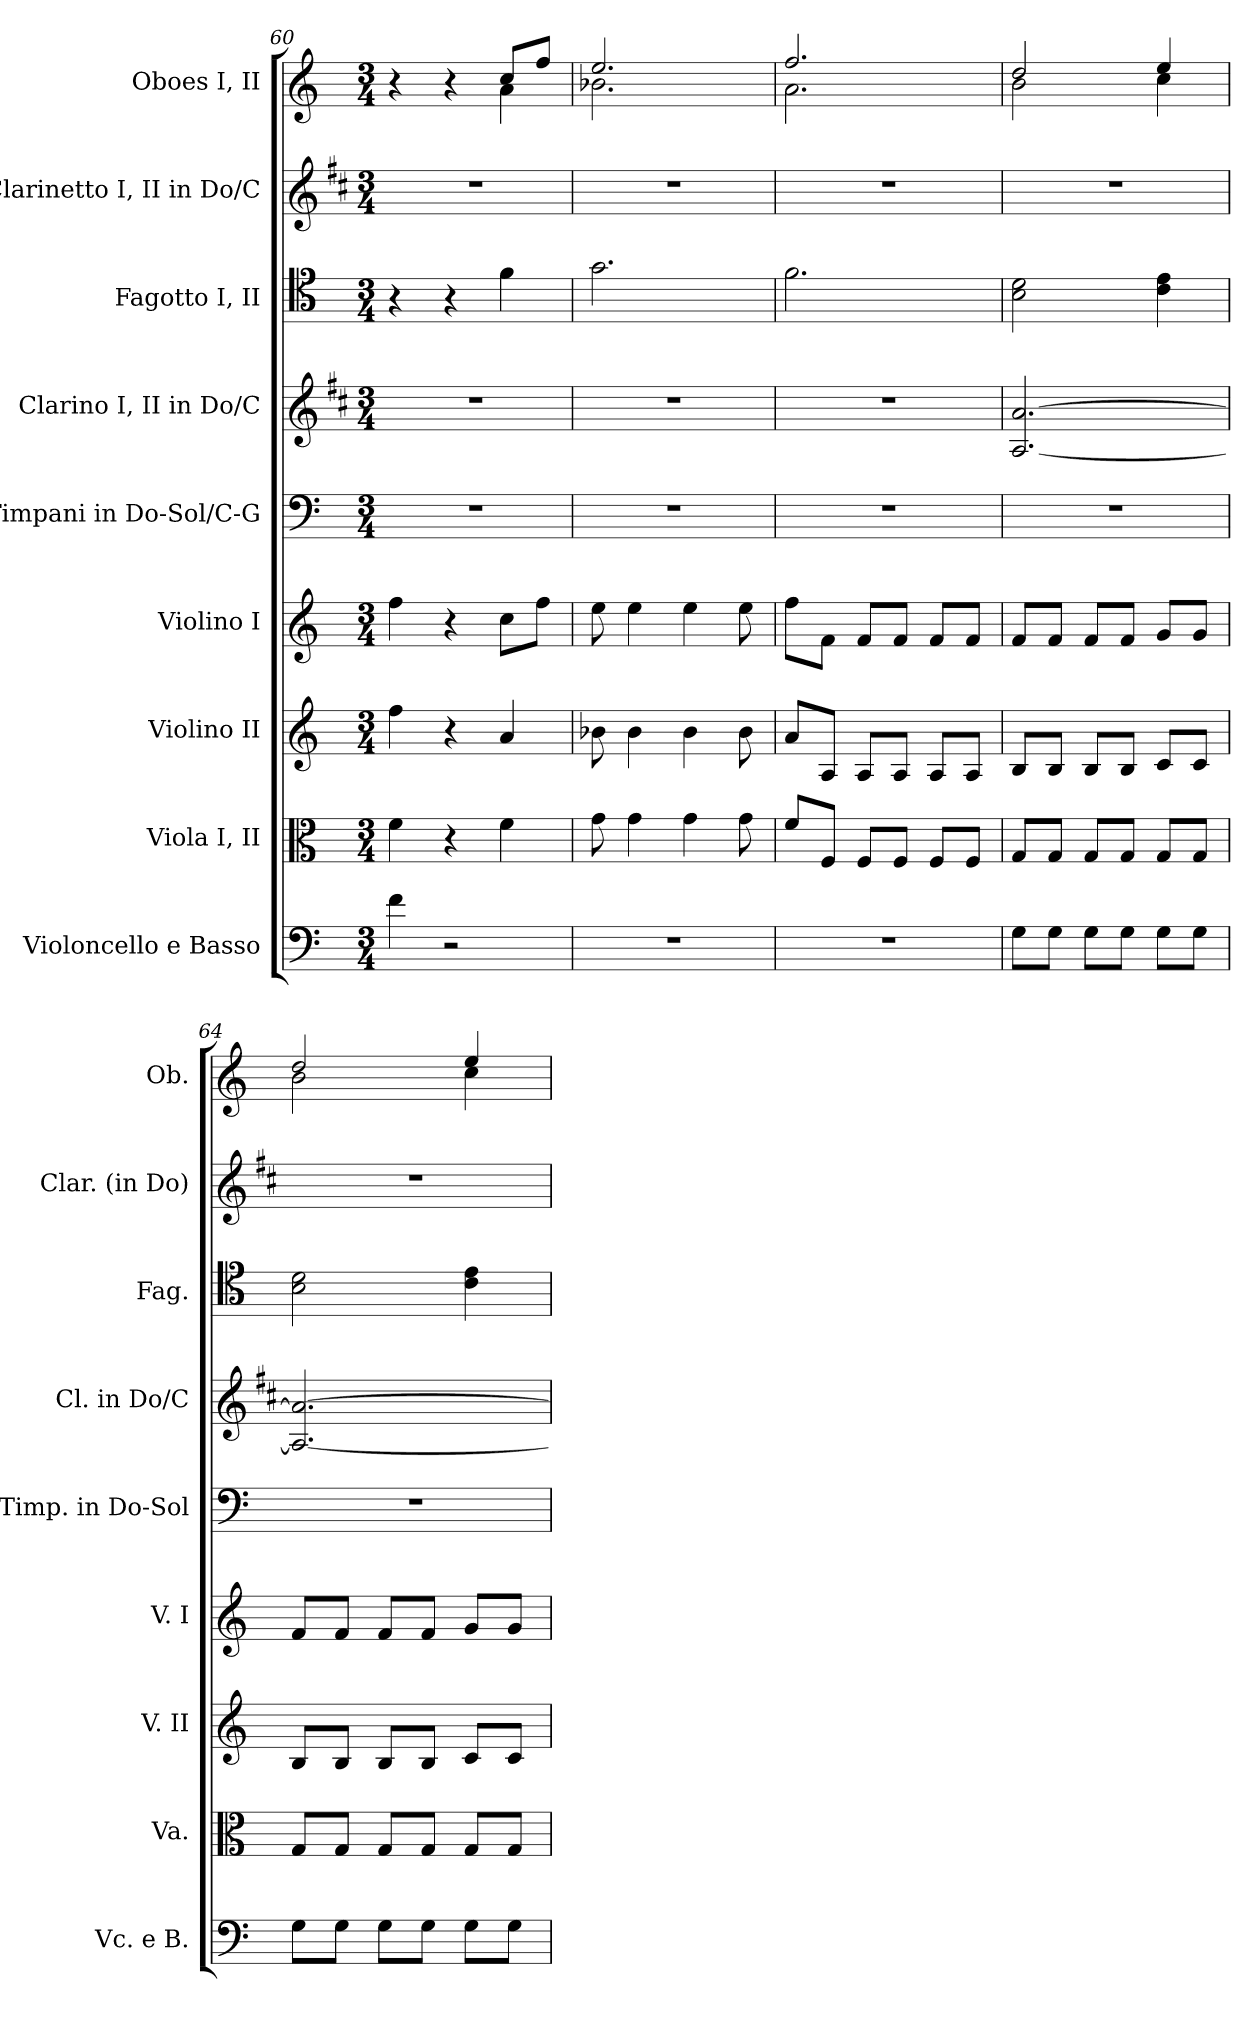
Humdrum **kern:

**kern	**kern	**kern	**kern	**kern	**kern	**kern	**kern	**kern
*part9	*part8	*part7	*part6	*part5	*part4	*part3	*part2	*part1
*staff9	*staff8	*staff7	*staff6	*staff5	*staff4	*staff3	*staff2	*staff1
*I"Violoncello e Basso	*I"Viola I, II	*I"Violino II	*I"Violino I	*I"Timpani in Do-Sol/C-G	*I"Clarino I, II in Do/C	*I"Fagotto I, II	*I"Clarinetto I, II in Do/C	*I"Oboes I, II
*I'Vc. e B.	*I'Va.	*I'V. II	*I'V. I	*I'Timp. in Do-Sol	*I'Cl. in Do/C	*I'Fag.	*I'Clar. (in Do)	*I'Ob.
*clefF4	*clefC3	*clefG2	*clefG2	*clefF4	*clefG2	*clefC4	*clefG2	*clefG2
*	*	*	*	*	*ITrd1c2	*	*ITrd1c2	*
*k[]	*k[]	*k[]	*k[]	*k[]	*k[]	*k[]	*k[]	*k[]
*M3/4	*M3/4	*M3/4	*M3/4	*M3/4	*M3/4	*M3/4	*M3/4	*M3/4
=60	=60	=60	=60	=60	=60	=60	=60	=60
*	*	*	*	*	*	*	*	*^
4fi\	4fi\	4ffi\	4ffi\	2.r	2.r	4r	2.r	4r	4ryy
2r	4r	4r	4r	.	.	4r	.	4r	4ryy
.	4fi\	4ai/	8cci\L	.	.	4fi\	.	8cci/L	4ai\
.	.	.	8ffi\J	.	.	.	.	8ffi/J	.
=61	=61	=61	=61	=61	=61	=61	=61	=61	=61
2.r	8gi\	8b-Xi\	8eei\	2.r	2.r	2.gi\	2.r	2.eei/	2.b-Xi\
.	4gi\	4b-i\	4eei\	.	.	.	.	.	.
.	4gi\	4b-i\	4eei\	.	.	.	.	.	.
.	8gi\	8b-i\	8eei\	.	.	.	.	.	.
=62	=62	=62	=62	=62	=62	=62	=62	=62	=62
2.r	8fi/L	8ai/L	8ffi\L	2.r	2.r	2.fi\	2.r	2.ffi/	2.ai\
.	8Fi/J	8Ai/J	8fi\J	.	.	.	.	.	.
.	8Fi/L	8Ai/L	8fi/L	.	.	.	.	.	.
.	8Fi/J	8Ai/J	8fi/J	.	.	.	.	.	.
.	8Fi/L	8Ai/L	8fi/L	.	.	.	.	.	.
.	8Fi/J	8Ai/J	8fi/J	.	.	.	.	.	.
=63	=63	=63	=63	=63	=63	=63	=63	=63	=63
8Gi\L	8Gi/L	8Bi/L	8f/L	2.r	[2.Gi/ [2.gi/	2Bi\ 2di\	2.r	2ddi/	2bi\
8Gi\J	8Gi/J	8Bi/J	8f/J	.	.	.	.	.	.
8Gi\L	8Gi/L	8Bi/L	8f/L	.	.	.	.	.	.
8Gi\J	8Gi/J	8Bi/J	8f/J	.	.	.	.	.	.
8Gi\L	8Gi/L	8c/L	8gi/L	.	.	4c\ 4e\	.	4ee/	4cc\
8Gi\J	8Gi/J	8c/J	8gi/J	.	.	.	.	.	.
=64	=64	=64	=64	=64	=64	=64	=64	=64	=64
8Gi\L	8Gi/L	8Bi/L	8f/L	2.r	2.Gi/_ 2.gi/_	2Bi\ 2di\	2.r	2ddi/	2bi\
8Gi\J	8Gi/J	8Bi/J	8f/J	.	.	.	.	.	.
8Gi\L	8Gi/L	8Bi/L	8f/L	.	.	.	.	.	.
8Gi\J	8Gi/J	8Bi/J	8f/J	.	.	.	.	.	.
8Gi\L	8Gi/L	8c/L	8gi/L	.	.	4c\ 4e\	.	4ee/	4cc\
8Gi\J	8Gi/J	8c/J	8gi/J	.	.	.	.	.	.
*	*	*	*	*	*	*	*	*v	*v
=	=	=	=	=	=	=	=	=
*-	*-	*-	*-	*-	*-	*-	*-	*-
